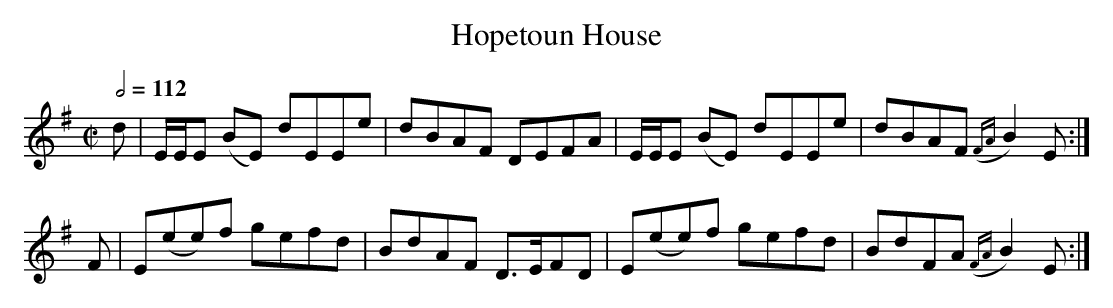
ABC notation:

X:1
T:Hopetoun House
M:C|
L:1/8
Q:1/2=112
K:Emin
d|E/E/E (BE) dEEe|dBAF DEFA |E/E/E (BE) dEEe|dBAF ({FA}B2)E:|
F|E(ee)f     gefd|BdAF D>EFD|E(ee)f     gefd|BdFA ({FA}B2)E:|
